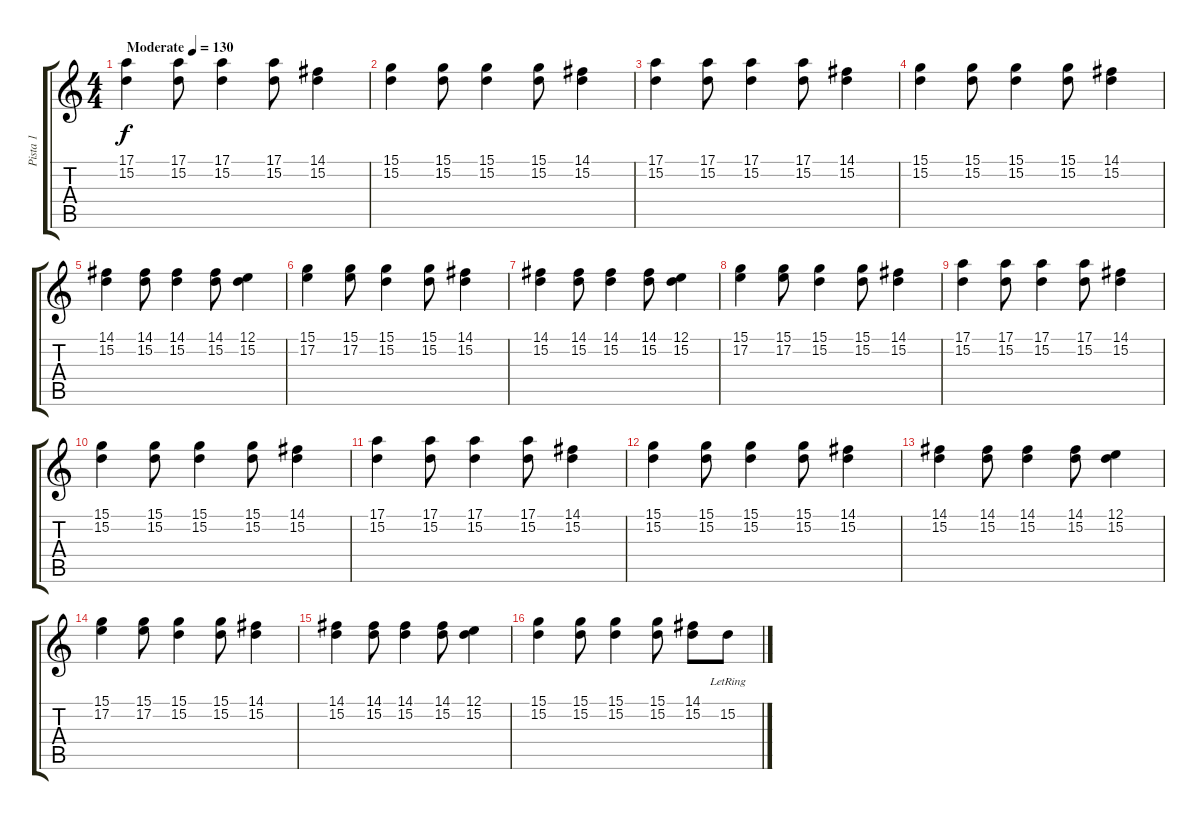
\track ("Pista 1" "Pista 1") {instrument brightacousticpiano}
\staff {score tabs}
\tuning (E4 B3 G3 D3 A2 E2) {hide}
\ts (4 4)
\tempo (130 "Moderate")
\clef g2
\ks c
(17.1 15.2).4{dy f instrument brightacousticpiano} (17.1 15.2).8 (17.1 15.2).4 (17.1 15.2).8 (14.1 15.2).4 |
(15.1 15.2).4 (15.1 15.2).8 (15.1 15.2).4 (15.1 15.2).8 (14.1 15.2).4 |
(17.1 15.2).4 (17.1 15.2).8 (17.1 15.2).4 (17.1 15.2).8 (14.1 15.2).4 |
(15.1 15.2).4 (15.1 15.2).8 (15.1 15.2).4 (15.1 15.2).8 (14.1 15.2).4 |
(14.1 15.2).4 (14.1 15.2).8 (14.1 15.2).4 (14.1 15.2).8 (12.1 15.2).4 |
(15.1 17.2).4 (15.1 17.2).8 (15.1 15.2).4 (15.1 15.2).8 (14.1 15.2).4 |
(14.1 15.2).4 (14.1 15.2).8 (14.1 15.2).4 (14.1 15.2).8 (12.1 15.2).4 |
(15.1 17.2).4 (15.1 17.2).8 (15.1 15.2).4 (15.1 15.2).8 (14.1 15.2).4 |
(17.1 15.2).4 (17.1 15.2).8 (17.1 15.2).4 (17.1 15.2).8 (14.1 15.2).4 |
(15.1 15.2).4 (15.1 15.2).8 (15.1 15.2).4 (15.1 15.2).8 (14.1 15.2).4 |
(17.1 15.2).4 (17.1 15.2).8 (17.1 15.2).4 (17.1 15.2).8 (14.1 15.2).4 |
(15.1 15.2).4 (15.1 15.2).8 (15.1 15.2).4 (15.1 15.2).8 (14.1 15.2).4 |
(14.1 15.2).4 (14.1 15.2).8 (14.1 15.2).4 (14.1 15.2).8 (12.1 15.2).4 |
(15.1 17.2).4 (15.1 17.2).8 (15.1 15.2).4 (15.1 15.2).8 (14.1 15.2).4 |
(14.1 15.2).4 (14.1 15.2).8 (14.1 15.2).4 (14.1 15.2).8 (12.1 15.2).4 |
(15.1 15.2).4 (15.1 15.2).8 (15.1 15.2).4 (15.1 15.2).8 (14.1 15.2).8 15.2{lr}.8
